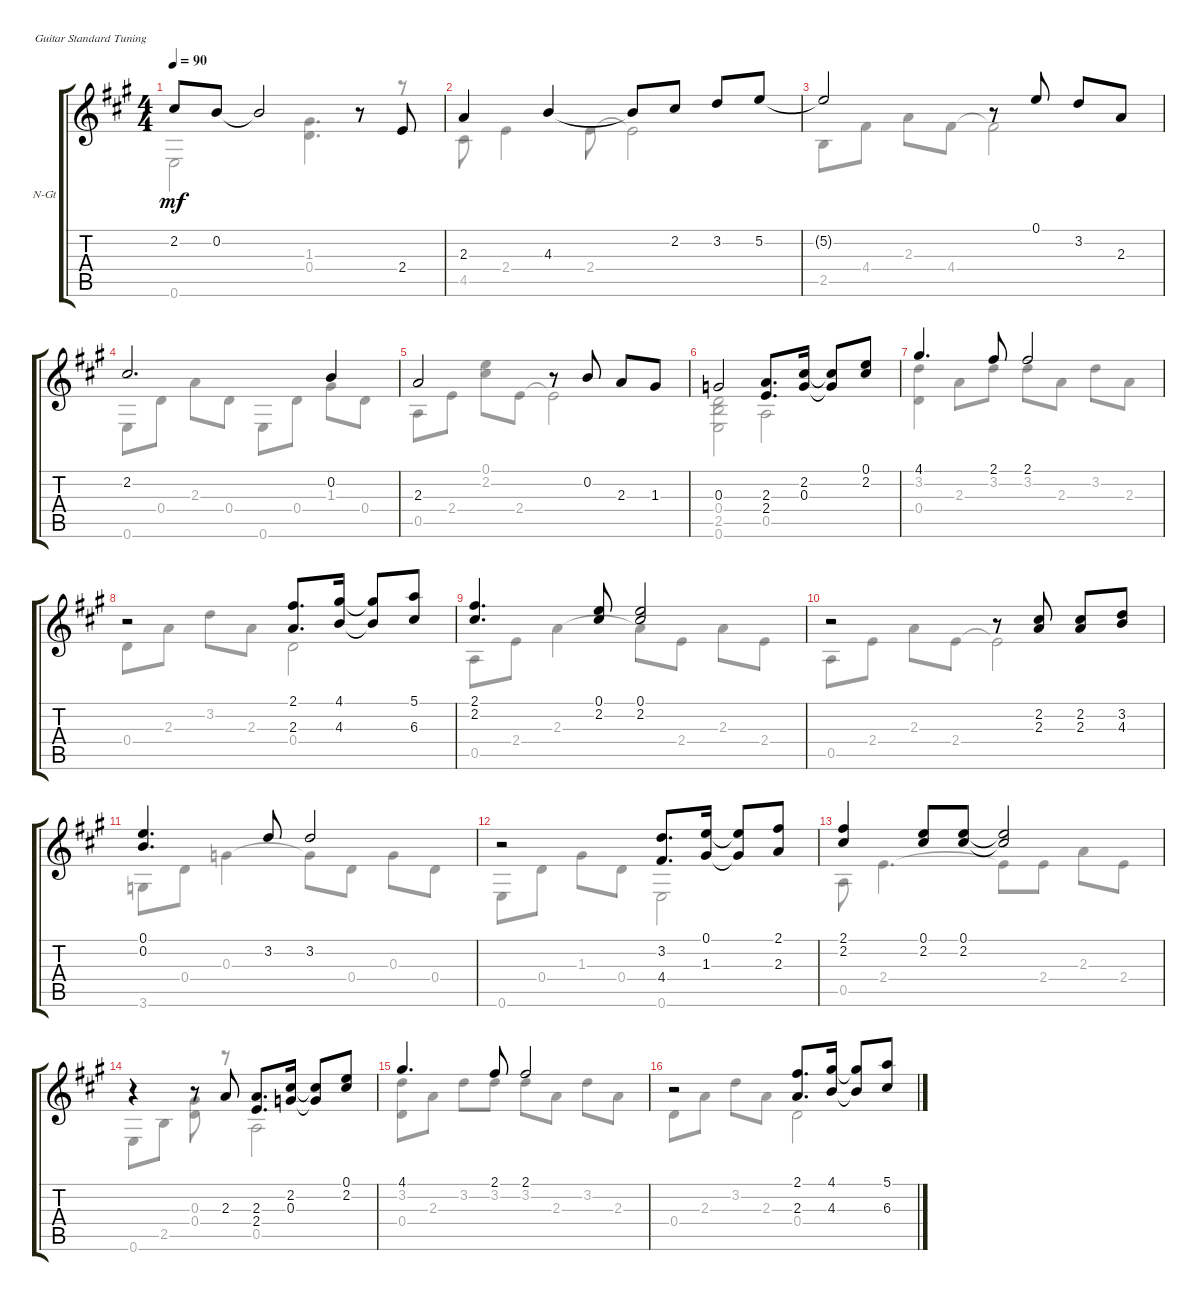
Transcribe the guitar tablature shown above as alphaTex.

\defaultSystemsLayout 4
\bracketExtendMode groupsimilarinstruments
\firstSystemTrackNameOrientation horizontal
\otherSystemsTrackNameOrientation horizontal
\track ("Nylon Guitar" "N-Gt") {instrument acousticguitarnylon}
\staff {score tabs}
\tuning (E4 B3 G3 D3 A2 E2)
\voice
\ts (4 4)
\tempo 90
\clef g2
\ks a
2.2{t}.8{dy mf} 0.2.8 0.2{t}.2 r.8 2.4.8 |
2.3.4 4.3.4 4.3{t}.8 2.2.8 3.2.8 5.2.8 |
5.2{t}.2 r.8 0.1.8 3.2.8 2.3.8 |
2.2.2{d} 0.2.4 |
2.3.2 r.8 0.2.8 2.3.8 1.3.8 |
0.3.2 (2.3 2.4).8{d} (2.2 0.3).16 (2.2{t} 0.3{t}).8 (0.1 2.2).8 |
4.1.4{d} 2.1.8 2.1.2 |
r.2 (2.1 2.3).8{d} (4.1 4.3).16 (4.1{t} 4.3{t}).8 (5.1 6.3).8 |
(2.1 2.2).4{d} (0.1 2.2).8 (0.1 2.2).2 |
r.2 r.8 (2.2 2.3).8 (2.2 2.3).8 (3.2 4.3).8 |
(0.1 0.2).4{d} 3.2.8 3.2.2 |
r.2 (3.2 4.4).8{d} (1.3 0.1).16 (0.1{t} 1.3{t}).8 (2.1 2.3).8 |
(2.1 2.2).4 (0.1 2.2).8 (0.1 2.2).8 (0.1{t} 2.2{t}).2 |
r.4 r.8 2.3.8 (2.3 2.4).8{d} (0.3 2.2).16 (2.2{t} 0.3{t}).8 (0.1 2.2).8 |
4.1.4{d} 2.1.8 2.1.2 |
r.2 (2.1 2.3).8{d} (4.1 4.3).16 (4.1{t} 4.3{t}).8 (6.3 5.1).8
\voice
\clef g2
\ottava regular
\simile none
\ks a
0.6.2{dy mf} (1.3 0.4).4{d} r.8 |
4.5.8 2.4.4 2.4.8 2.4{t}.2 |
2.5.8 4.4.8 2.3.8 4.4.8 4.4{t}.2 |
0.6.8 0.4.8 2.3.8 0.4.8 0.6.8 0.4.8 1.3.8 0.4.8 |
0.5.8 2.4.8 (2.2 0.1).8 2.4.8 2.4{t}.2 |
(0.4 2.5 0.6).2 0.5.2 |
(3.2 0.4).4 2.3.8 3.2.8 3.2.8 2.3.8 3.2.8 2.3.8 |
0.4.8 2.3.8 3.2.8 2.3.8 0.4.2 |
0.5.8 2.4.8 2.3.4 2.3{t}.8 2.4.8 2.3.8 2.4.8 |
0.5.8 2.4.8 2.3.8 2.4.8 2.4{t}.2 |
3.6.8 0.4.8 0.3.4 0.3{t}.8 0.4.8 0.3.8 0.4.8 |
0.6.8 0.4.8 1.3.8 0.4.8 0.6.2 |
0.5.8 2.4.4{d} 2.4{t}.8 2.4.8 2.3.8 2.4.8 |
0.6.8 2.5.8 (0.3 0.4).8 r.8 0.5.2 |
(3.2 0.4).8 2.3.8 3.2.8 3.2.8 3.2.8 2.3.8 3.2.8 2.3.8 |
0.4.8 2.3.8 3.2.8 2.3.8 0.4.2
